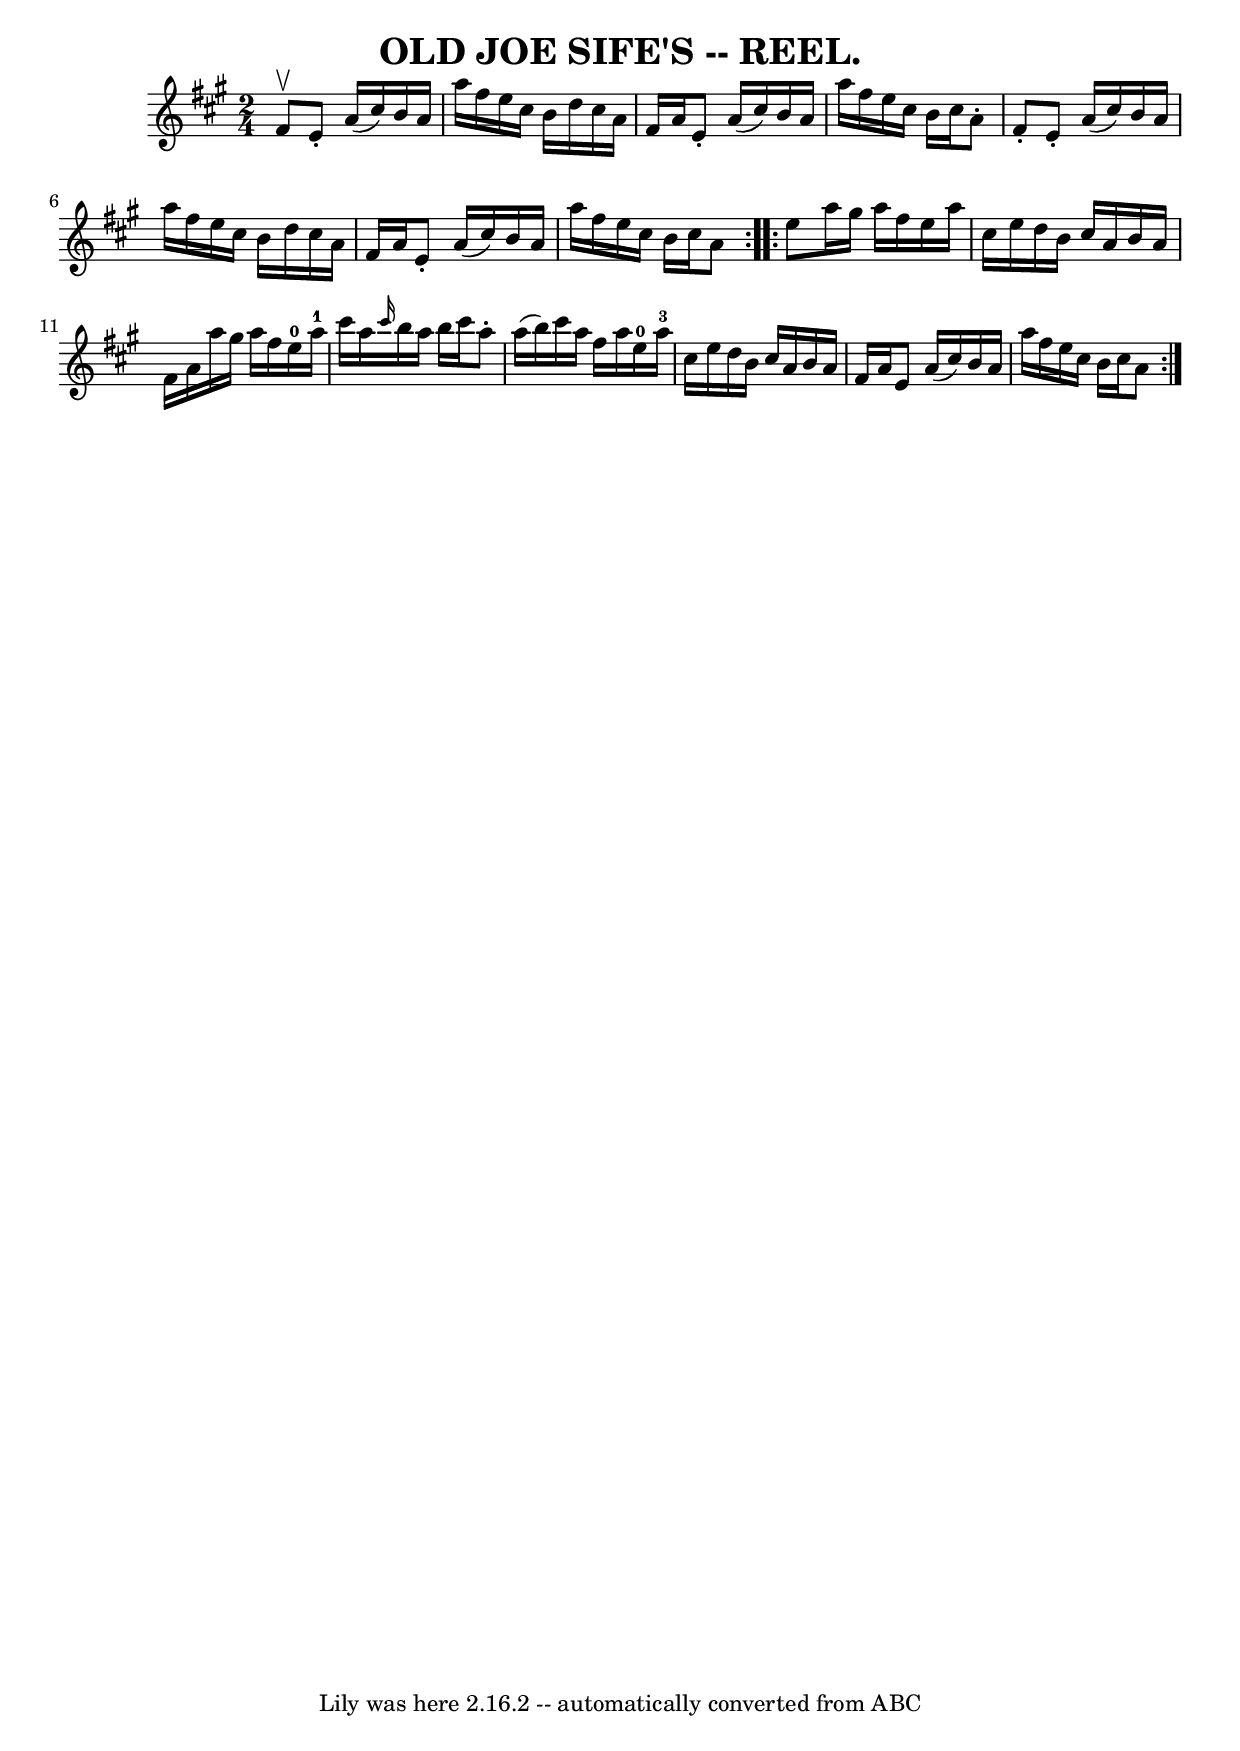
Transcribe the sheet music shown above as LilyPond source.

\version "2.7.40"
\include "Mammoth.ily"
\header {
	book = "Coles pg. 30.7"
	crossRefNumber = "15"
	footnotes = ""
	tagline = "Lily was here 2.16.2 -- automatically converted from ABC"
	title = "OLD JOE SIFE'S -- REEL."
}
voicedefault =  {
\set Score.defaultBarType = "empty"

\repeat volta 2 {
\time 2/4 \key a \major fis'8^\upbow |
 e'8 -. a'16 (cis''16  
-) b'16 a'16 a''16 fis''16  |
 e''16 cis''16 b'16    
d''16 cis''16 a'16 fis'16 a'16  |
 e'8 -. a'16 (
cis''16) b'16 a'16 a''16 fis''16  |
 e''16 cis''16    
b'16 cis''16 a'8 -. fis'8 -. |
 e'8 -. a'16 (cis''16) 
 b'16 a'16 a''16 fis''16  |
 e''16 cis''16 b'16    
d''16 cis''16 a'16 fis'16 a'16  |
 e'8 -. a'16 (
cis''16) b'16 a'16 a''16 fis''16  |
 e''16 cis''16    
b'16 cis''16 a'8  }     \repeat volta 2 { e''8  |
 a''16    
gis''16 a''16 fis''16 e''16 a''16 cis''16 e''16  |
   
d''16 b'16 cis''16 a'16 b'16 a'16 fis'16 a'16  |
   
a''16 gis''16 a''16 fis''16 e''16-0 a''16-1 cis'''16    
a''16  |
 \grace { cis'''16  } b''16 a''16 b''16 cis'''16   
 a''8 -. a''16 (b''16) |
 cis'''16 a''16 fis''16    
a''16 e''16-0 a''16-3 cis''16 e''16  |
 d''16 b'16 
 cis''16 a'16 b'16 a'16 fis'16 a'16  |
 e'8 a'16 (
 cis''16) b'16 a'16 a''16 fis''16  |
 e''16 cis''16    
b'16 cis''16 a'8  }   
}

\score{
    <<

	\context Staff="default"
	{
	    \voicedefault 
	}

    >>
	\layout {
	}
	\midi {}
}
